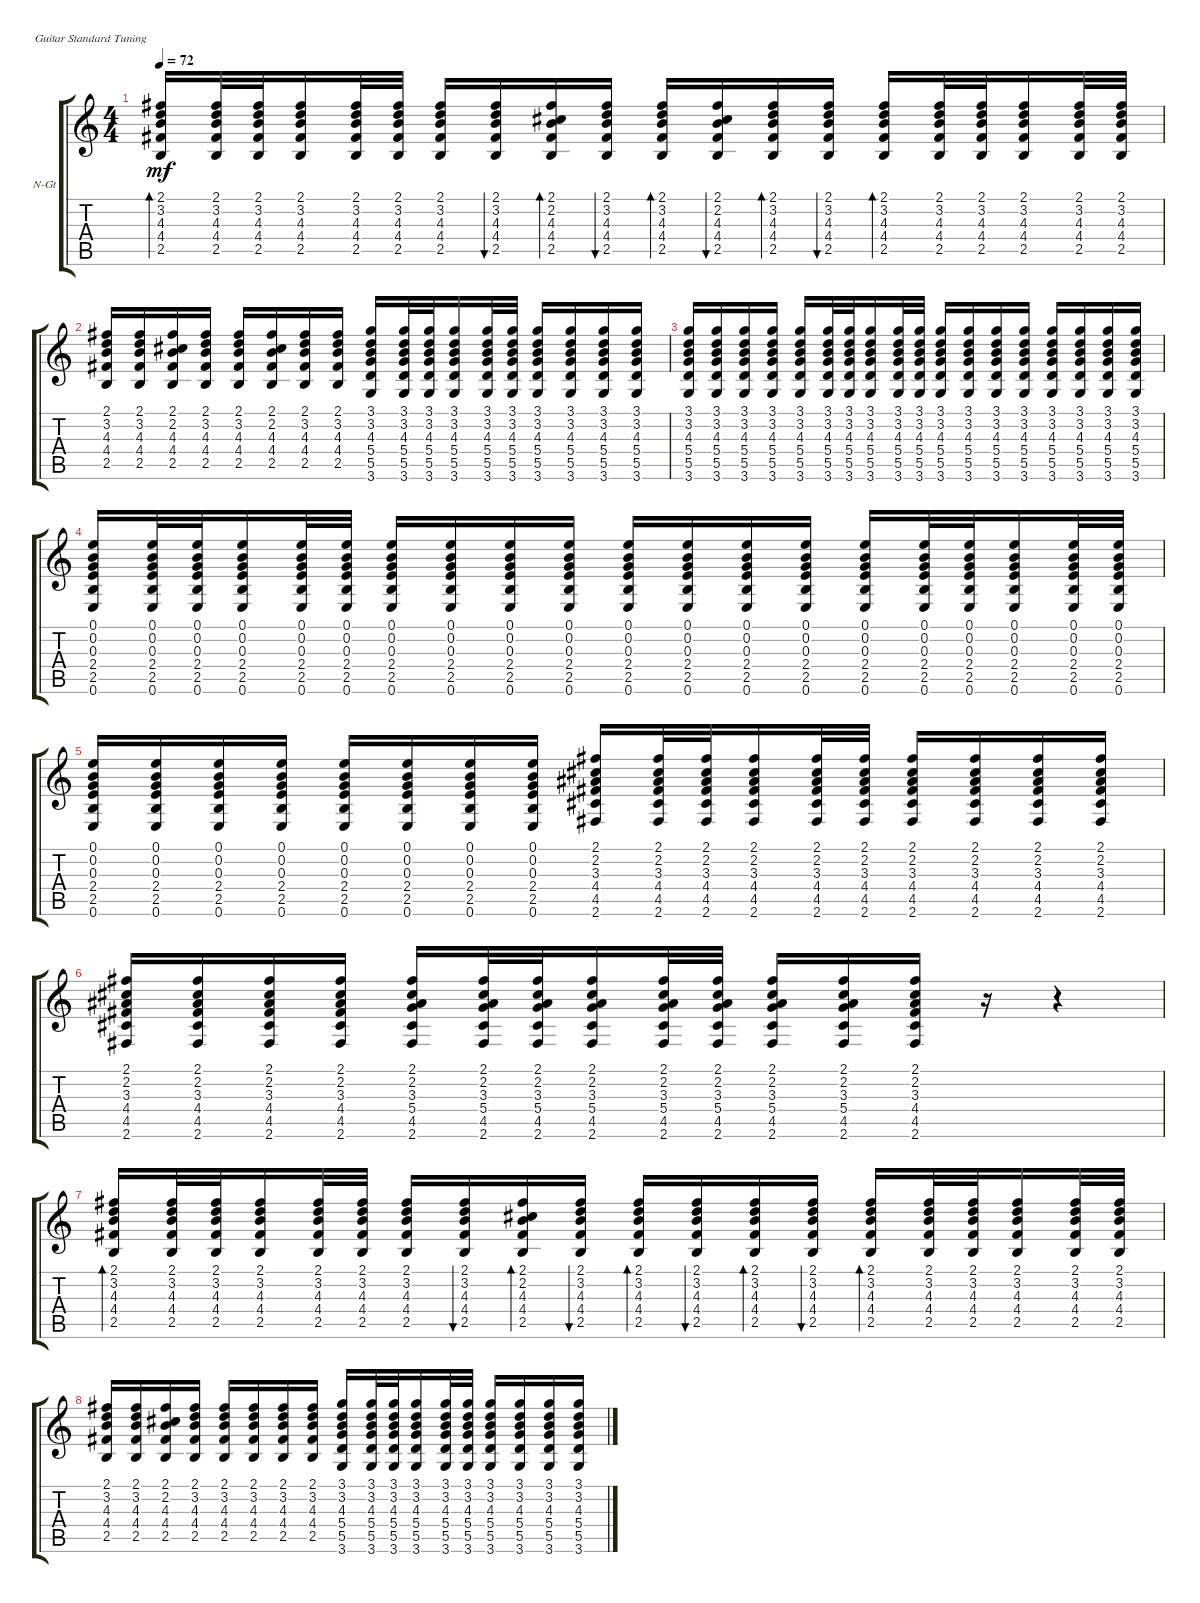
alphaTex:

\defaultSystemsLayout 4
\bracketExtendMode groupsimilarinstruments
\firstSystemTrackNameOrientation horizontal
\otherSystemsTrackNameOrientation horizontal
\track ("Nylon Guitar" "N-Gt") {instrument acousticguitarnylon}
\staff {score tabs}
\tuning (E4 B3 G3 D3 A2 E2)
\ts (4 4)
\tempo 72
\clef g2
\ks c
(2.1 3.2 4.3 4.4 2.5).16{bd 30 dy mf instrument acousticguitarnylon} (2.1 3.2 4.3 4.4 2.5).32 (2.1 3.2 4.3 4.4 2.5).32 (2.1 3.2 4.3 4.4 2.5).16 (2.1 3.2 4.3 4.4 2.5).32 (2.1 3.2 4.3 4.4 2.5).32 (2.1 3.2 4.3 4.4 2.5).16 (2.1 3.2 4.3 4.4 2.5).16{bu 30} (2.1 2.2 4.3 4.4 2.5).16{bd 30} (2.1 3.2 4.3 4.4 2.5).16{bu 30} (2.1 3.2 4.3 4.4 2.5).16{bd 30} (2.1 2.2 4.3 4.4 2.5).16{bu 30} (2.1 3.2 4.3 4.4 2.5).16{bd 30} (2.1 3.2 4.3 4.4 2.5).16{bu 30} (2.1 3.2 4.3 4.4 2.5).16{bd 30} (2.1 3.2 4.3 4.4 2.5).32 (2.1 3.2 4.3 4.4 2.5).32 (2.1 3.2 4.3 4.4 2.5).16 (2.1 3.2 4.3 4.4 2.5).32 (2.1 3.2 4.3 4.4 2.5).32 |
(2.1 3.2 4.3 4.4 2.5).16 (2.1 3.2 4.3 4.4 2.5).16 (2.1 2.2 4.3 4.4 2.5).16 (2.1 3.2 4.3 4.4 2.5).16 (2.1 3.2 4.3 4.4 2.5).16 (2.1 2.2 4.3 4.4 2.5).16 (2.1 3.2 4.3 4.4 2.5).16 (2.1 3.2 4.3 4.4 2.5).16 (3.1 3.2 4.3 5.4 5.5 3.6).16 (3.1 3.2 4.3 5.4 5.5 3.6).32 (3.1 3.2 4.3 5.4 5.5 3.6).32 (3.1 3.2 4.3 5.4 5.5 3.6).16 (3.1 3.2 4.3 5.4 5.5 3.6).32 (3.1 3.2 4.3 5.4 5.5 3.6).32 (3.1 3.2 4.3 5.4 5.5 3.6).16 (3.1 3.2 4.3 5.4 5.5 3.6).16 (3.1 3.2 4.3 5.4 5.5 3.6).16 (3.1 3.2 4.3 5.4 5.5 3.6).16 |
(3.1 3.2 4.3 5.4 5.5 3.6).16 (3.1 3.2 4.3 5.4 5.5 3.6).16 (3.1 3.2 4.3 5.4 5.5 3.6).16 (3.1 3.2 4.3 5.4 5.5 3.6).16 (3.1 3.2 4.3 5.4 5.5 3.6).16 (3.1 3.2 4.3 5.4 5.5 3.6).32 (3.1 3.2 4.3 5.4 5.5 3.6).32 (3.1 3.2 4.3 5.4 5.5 3.6).16 (3.1 3.2 4.3 5.4 5.5 3.6).32 (3.1 3.2 4.3 5.4 5.5 3.6).32 (3.1 3.2 4.3 5.4 5.5 3.6).16 (3.1 3.2 4.3 5.4 5.5 3.6).16 (3.1 3.2 4.3 5.4 5.5 3.6).16 (3.1 3.2 4.3 5.4 5.5 3.6).16 (3.1 3.2 4.3 5.4 5.5 3.6).16 (3.1 3.2 4.3 5.4 5.5 3.6).16 (3.1 3.2 4.3 5.4 5.5 3.6).16 (3.1 3.2 4.3 5.4 5.5 3.6).16 |
(0.6 2.5 2.4 0.3 0.2 0.1).16 (0.6 2.5 2.4 0.3 0.2 0.1).32 (0.6 2.5 2.4 0.3 0.2 0.1).32 (0.6 2.5 2.4 0.3 0.2 0.1).16 (0.6 2.5 2.4 0.3 0.2 0.1).32 (0.6 2.5 2.4 0.3 0.2 0.1).32 (0.6 2.5 2.4 0.3 0.2 0.1).16 (0.6 2.5 2.4 0.3 0.2 0.1).16 (0.6 2.5 2.4 0.3 0.2 0.1).16 (0.6 2.5 2.4 0.3 0.2 0.1).16 (0.6 2.5 2.4 0.3 0.2 0.1).16 (0.6 2.5 2.4 0.3 0.2 0.1).16 (0.6 2.5 2.4 0.3 0.2 0.1).16 (0.6 2.5 2.4 0.3 0.2 0.1).16 (0.6 2.5 2.4 0.3 0.2 0.1).16 (0.6 2.5 2.4 0.3 0.2 0.1).32 (0.6 2.5 2.4 0.3 0.2 0.1).32 (0.6 2.5 2.4 0.3 0.2 0.1).16 (0.6 2.5 2.4 0.3 0.2 0.1).32 (0.6 2.5 2.4 0.3 0.2 0.1).32 |
(0.6 2.5 2.4 0.3 0.2 0.1).16 (0.6 2.5 2.4 0.3 0.2 0.1).16 (0.6 2.5 2.4 0.3 0.2 0.1).16 (0.6 2.5 2.4 0.3 0.2 0.1).16 (0.6 2.5 2.4 0.3 0.2 0.1).16 (0.6 2.5 2.4 0.3 0.2 0.1).16 (0.6 2.5 2.4 0.3 0.2 0.1).16 (0.6 2.5 2.4 0.3 0.2 0.1).16 (2.1 2.2 3.3 4.4 4.5 2.6).16 (2.1 2.2 3.3 4.4 4.5 2.6).32 (2.1 2.2 3.3 4.4 4.5 2.6).32 (2.1 2.2 3.3 4.4 4.5 2.6).16 (2.1 2.2 3.3 4.4 4.5 2.6).32 (2.1 2.2 3.3 4.4 4.5 2.6).32 (2.1 2.2 3.3 4.4 4.5 2.6).16 (2.1 2.2 3.3 4.4 4.5 2.6).16 (2.1 2.2 3.3 4.4 4.5 2.6).16 (2.1 2.2 3.3 4.4 4.5 2.6).16 |
(2.1 2.2 3.3 4.4 4.5 2.6).16 (2.1 2.2 3.3 4.4 4.5 2.6).16 (2.1 2.2 3.3 4.4 4.5 2.6).16 (2.1 2.2 3.3 4.4 4.5 2.6).16 (2.1 2.2 3.3 5.4 4.5 2.6).16 (2.1 2.2 3.3 5.4 4.5 2.6).32 (2.1 2.2 3.3 5.4 4.5 2.6).32 (2.1 2.2 3.3 5.4 4.5 2.6).16 (2.1 2.2 3.3 5.4 4.5 2.6).32 (2.1 2.2 3.3 5.4 4.5 2.6).32 (2.1 2.2 3.3 5.4 4.5 2.6).16 (2.1 2.2 3.3 5.4 4.5 2.6).16 (2.1 2.2 3.3 4.5 2.6 4.4).16 r.16 r.4 |
(2.1 3.2 4.3 4.4 2.5).16{bd 30} (2.1 3.2 4.3 4.4 2.5).32 (2.1 3.2 4.3 4.4 2.5).32 (2.1 3.2 4.3 4.4 2.5).16 (2.1 3.2 4.3 4.4 2.5).32 (2.1 3.2 4.3 4.4 2.5).32 (2.1 3.2 4.3 4.4 2.5).16 (2.1 3.2 4.3 4.4 2.5).16{bu 30} (2.1 2.2 4.3 4.4 2.5).16{bd 30} (2.1 3.2 4.3 4.4 2.5).16{bu 30} (2.1 3.2 4.3 4.4 2.5).16{bd 30} (2.1 3.2 4.3 4.4 2.5).16{bu 30} (2.1 3.2 4.3 4.4 2.5).16{bd 30} (2.1 3.2 4.3 4.4 2.5).16{bu 30} (2.1 3.2 4.3 4.4 2.5).16{bd 30} (2.1 3.2 4.3 4.4 2.5).32 (2.1 3.2 4.3 4.4 2.5).32 (2.1 3.2 4.3 4.4 2.5).16 (2.1 3.2 4.3 4.4 2.5).32 (2.1 3.2 4.3 4.4 2.5).32 |
(2.1 3.2 4.3 4.4 2.5).16 (2.1 3.2 4.3 4.4 2.5).16 (2.1 2.2 4.3 4.4 2.5).16 (2.1 3.2 4.3 4.4 2.5).16 (2.1 3.2 4.3 4.4 2.5).16 (2.1 3.2 4.3 4.4 2.5).16 (2.1 3.2 4.3 4.4 2.5).16 (2.1 3.2 4.3 4.4 2.5).16 (3.1 3.2 4.3 5.4 5.5 3.6).16 (3.1 3.2 4.3 5.4 5.5 3.6).32 (3.1 3.2 4.3 5.4 5.5 3.6).32 (3.1 3.2 4.3 5.4 5.5 3.6).16 (3.1 3.2 4.3 5.4 5.5 3.6).32 (3.1 3.2 4.3 5.4 5.5 3.6).32 (3.1 3.2 4.3 5.4 5.5 3.6).16 (3.1 3.2 4.3 5.4 5.5 3.6).16 (3.1 3.2 4.3 5.4 5.5 3.6).16 (3.1 3.2 4.3 5.4 5.5 3.6).16
